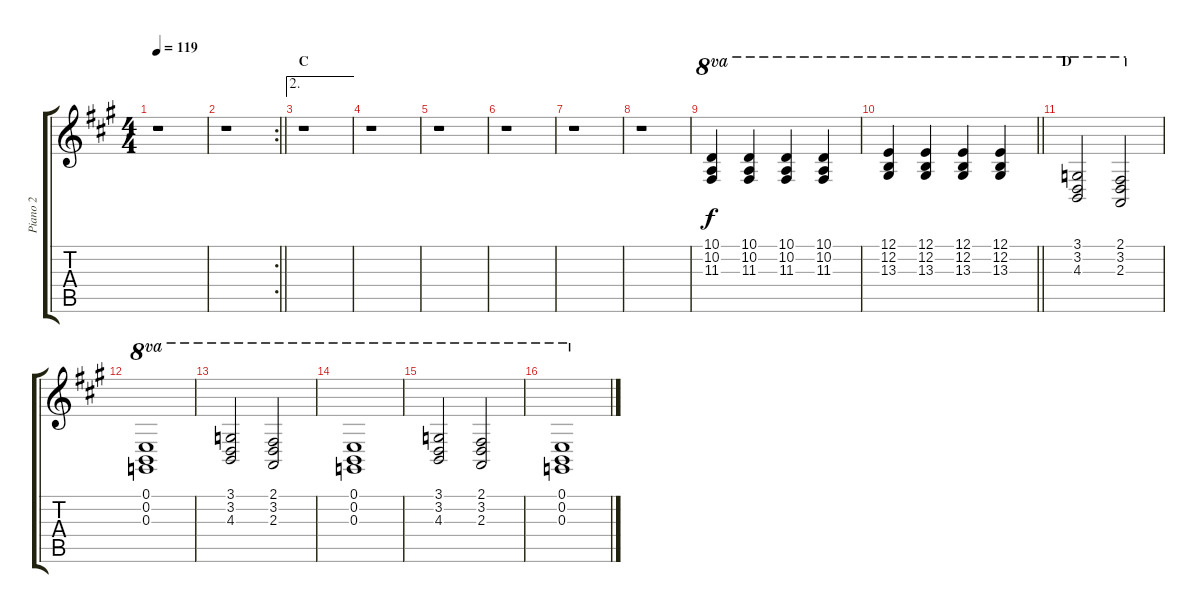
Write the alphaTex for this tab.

\track ("Piano 2" "Piano 2") {instrument acousticgrandpiano}
\staff {score tabs}
\tuning (E4 B3 G3 D3 A2 E2) {hide}
\ts (4 4)
\tempo 119
\clef g2
\ks a
r.1{dy f} |
\rc 2
\barLineRight lightlight
r.1 |
\ae 2
\section ("" "C")
r.1 |
r.1 |
r.1 |
r.1 |
r.1 |
r.1 |
(10.1 10.2 11.3).4{ot 8va} (10.1 10.2 11.3).4{ot 8va} (10.1 10.2 11.3).4{ot 8va} (10.1 10.2 11.3).4{ot 8va} |
\barLineRight lightlight
(12.1 12.2 13.3).4{ot 8va} (12.1 12.2 13.3).4{ot 8va} (12.1 12.2 13.3).4{ot 8va} (12.1 12.2 13.3).4{ot 8va} |
\section ("" "D")
(3.1 3.2 4.3).2{ot 8va} (2.1 3.2 2.3).2{ot 8va} |
(0.1 0.2 0.3).1{ot 8va} |
(3.1 3.2 4.3).2{ot 8va} (2.1 3.2 2.3).2{ot 8va} |
(0.1 0.2 0.3).1{ot 8va} |
(3.1 3.2 4.3).2{ot 8va} (2.1 3.2 2.3).2{ot 8va} |
(0.1 0.2 0.3).1{ot 8va}
